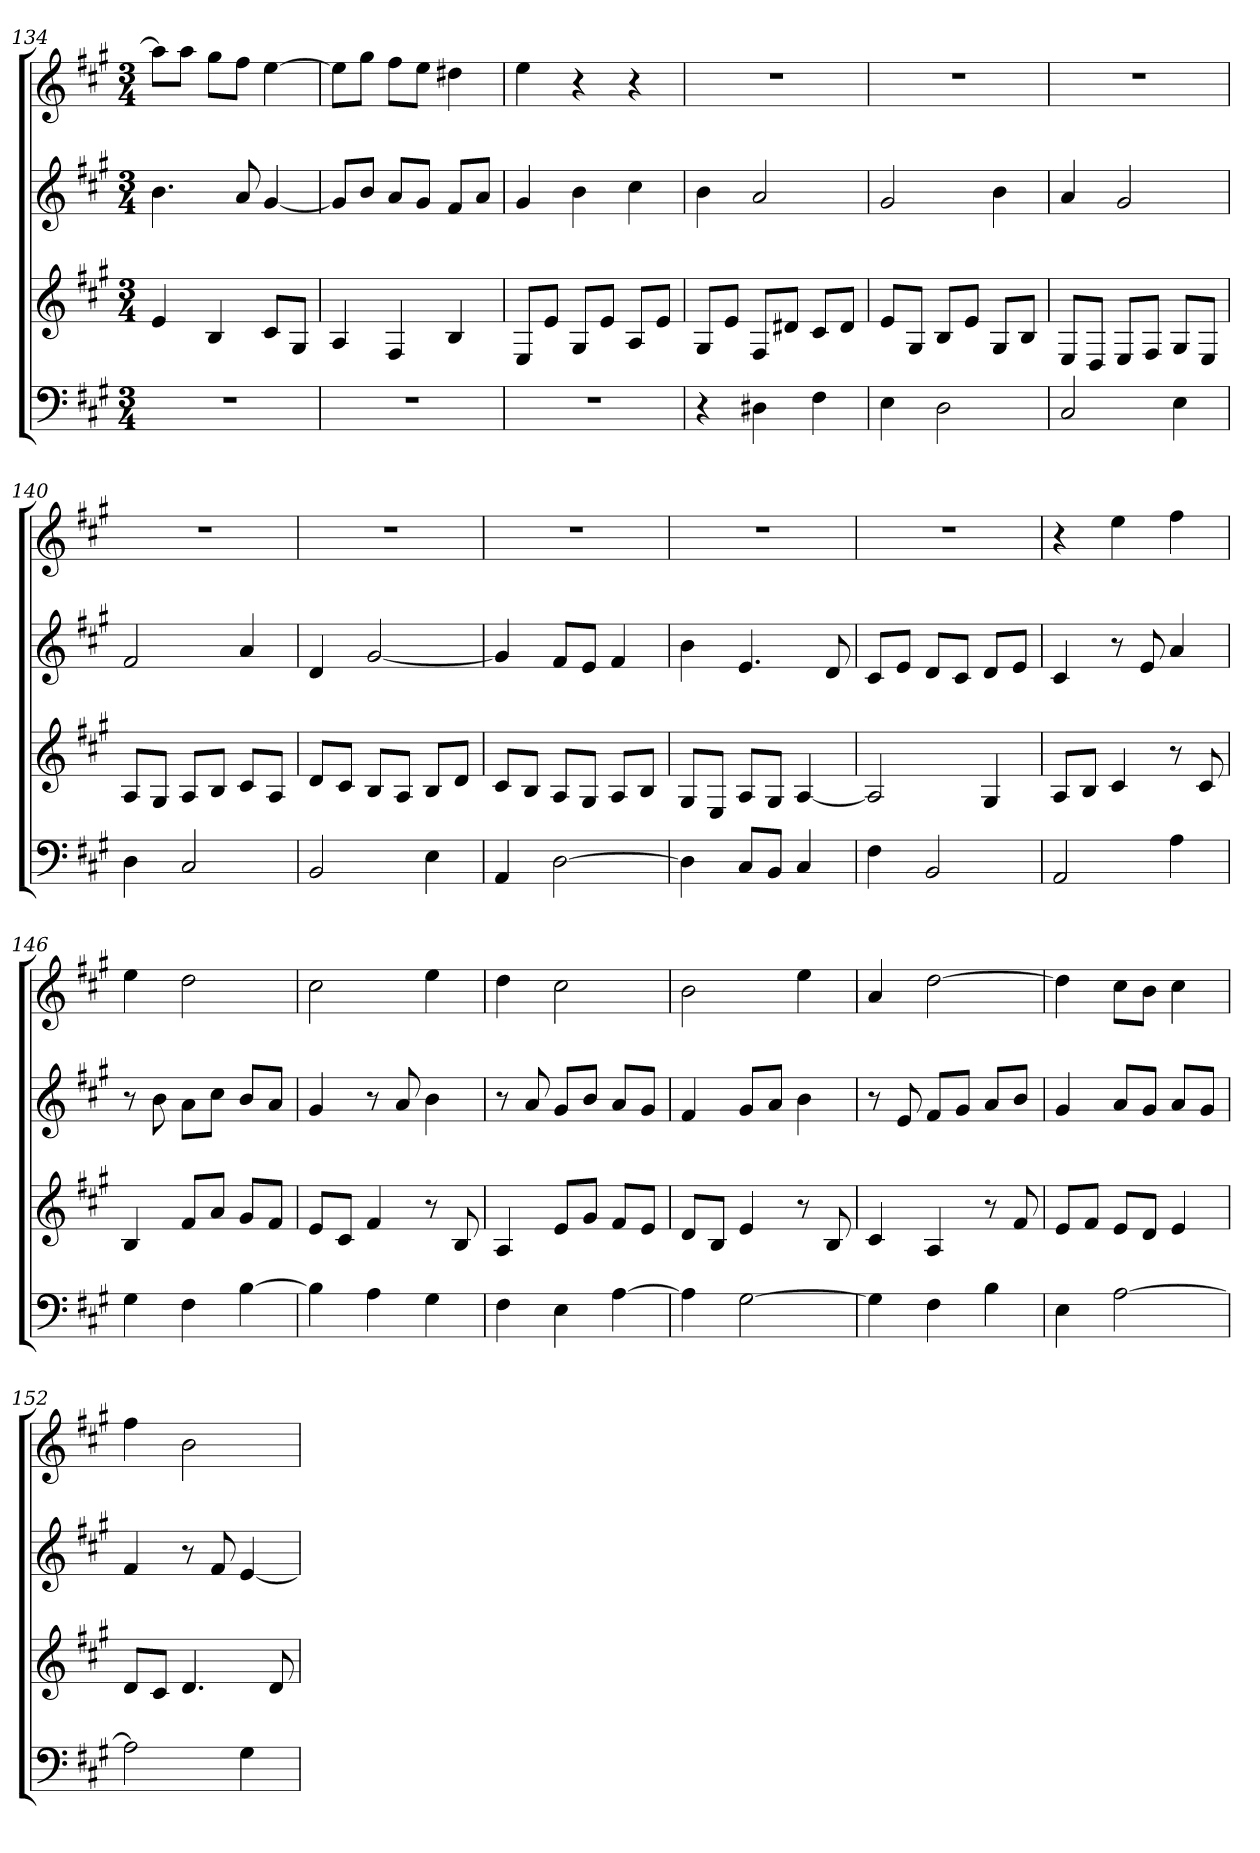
**kern	**kern	**kern	**kern
*part4	*part3	*part2	*part1
*staff4	*staff3	*staff2	*staff1
*k[f#c#g#]	*k[f#c#g#]	*k[f#c#g#]	*k[f#c#g#]
*M3/4	*M3/4	*M3/4	*M3/4
=134	=134	=134	=134
2.r	4e	4.b	8aaL]
.	.	.	8aaJ
.	4B	.	8gg#L
.	.	8a	8ff#J
.	8c#L	[4g#	[4ee
.	8G#J	.	.
=135	=135	=135	=135
2.r	4A	8g#L]	8eeL]
.	.	8bJ	8gg#J
.	4F#	8aL	8ff#L
.	.	8g#J	8eeJ
.	4B	8f#L	4dd#X
.	.	8aJ	.
=136	=136	=136	=136
2.r	8EL	4g#	4ee
.	8eJ	.	.
.	8G#L	4b	4r
.	8eJ	.	.
.	8AL	4cc#	4r
.	8eJ	.	.
=137	=137	=137	=137
4r	8G#L	4b	2.r
.	8eJ	.	.
4D#X	8F#L	2a	.
.	8d#XJ	.	.
4F#	8c#L	.	.
.	8d#J	.	.
=138	=138	=138	=138
4E	8eL	2g#	2.r
.	8G#J	.	.
2D	8BL	.	.
.	8eJ	.	.
.	8G#L	4b	.
.	8BJ	.	.
=139	=139	=139	=139
2C#	8EL	4a	2.r
.	8DJ	.	.
.	8EL	2g#	.
.	8F#J	.	.
4E	8G#L	.	.
.	8EJ	.	.
=140	=140	=140	=140
4D	8AL	2f#	2.r
.	8G#J	.	.
2C#	8AL	.	.
.	8BJ	.	.
.	8c#L	4a	.
.	8AJ	.	.
=141	=141	=141	=141
2BB	8dL	4d	2.r
.	8c#J	.	.
.	8BL	[2g#	.
.	8AJ	.	.
4E	8BL	.	.
.	8dJ	.	.
=142	=142	=142	=142
4AA	8c#L	4g#]	2.r
.	8BJ	.	.
[2D	8AL	8f#L	.
.	8G#J	8eJ	.
.	8AL	4f#	.
.	8BJ	.	.
=143	=143	=143	=143
4D]	8G#L	4b	2.r
.	8EJ	.	.
8C#L	8AL	4.e	.
8BBJ	8G#J	.	.
4C#	[4A	.	.
.	.	8d	.
=144	=144	=144	=144
4F#	2A]	8c#L	2.r
.	.	8eJ	.
2BB	.	8dL	.
.	.	8c#J	.
.	4G#	8dL	.
.	.	8eJ	.
=145	=145	=145	=145
2AA	8AL	4c#	4r
.	8BJ	.	.
.	4c#	8r	4ee
.	.	8e	.
4A	8r	4a	4ff#
.	8c#	.	.
=146	=146	=146	=146
4G#	4B	8r	4ee
.	.	8b	.
4F#	8f#L	8aL	2dd
.	8aJ	8cc#J	.
[4B	8g#L	8bL	.
.	8f#J	8aJ	.
=147	=147	=147	=147
4B]	8eL	4g#	2cc#
.	8c#J	.	.
4A	4f#	8r	.
.	.	8a	.
4G#	8r	4b	4ee
.	8B	.	.
=148	=148	=148	=148
4F#	4A	8r	4dd
.	.	8a	.
4E	8eL	8g#L	2cc#
.	8g#J	8bJ	.
[4A	8f#L	8aL	.
.	8eJ	8g#J	.
=149	=149	=149	=149
4A]	8dL	4f#	2b
.	8BJ	.	.
[2G#	4e	8g#L	.
.	.	8aJ	.
.	8r	4b	4ee
.	8B	.	.
=150	=150	=150	=150
4G#]	4c#	8r	4a
.	.	8e	.
4F#	4A	8f#L	[2dd
.	.	8g#J	.
4B	8r	8aL	.
.	8f#	8bJ	.
=151	=151	=151	=151
4E	8eL	4g#	4dd]
.	8f#J	.	.
[2A	8eL	8aL	8cc#L
.	8dJ	8g#J	8bJ
.	4e	8aL	4cc#
.	.	8g#J	.
=152	=152	=152	=152
2A]	8dL	4f#	4ff#
.	8c#J	.	.
.	4.d	8r	2b
.	.	8f#	.
4G#	.	[4e	.
.	8d	.	.
=	=	=	=
*-	*-	*-	*-
